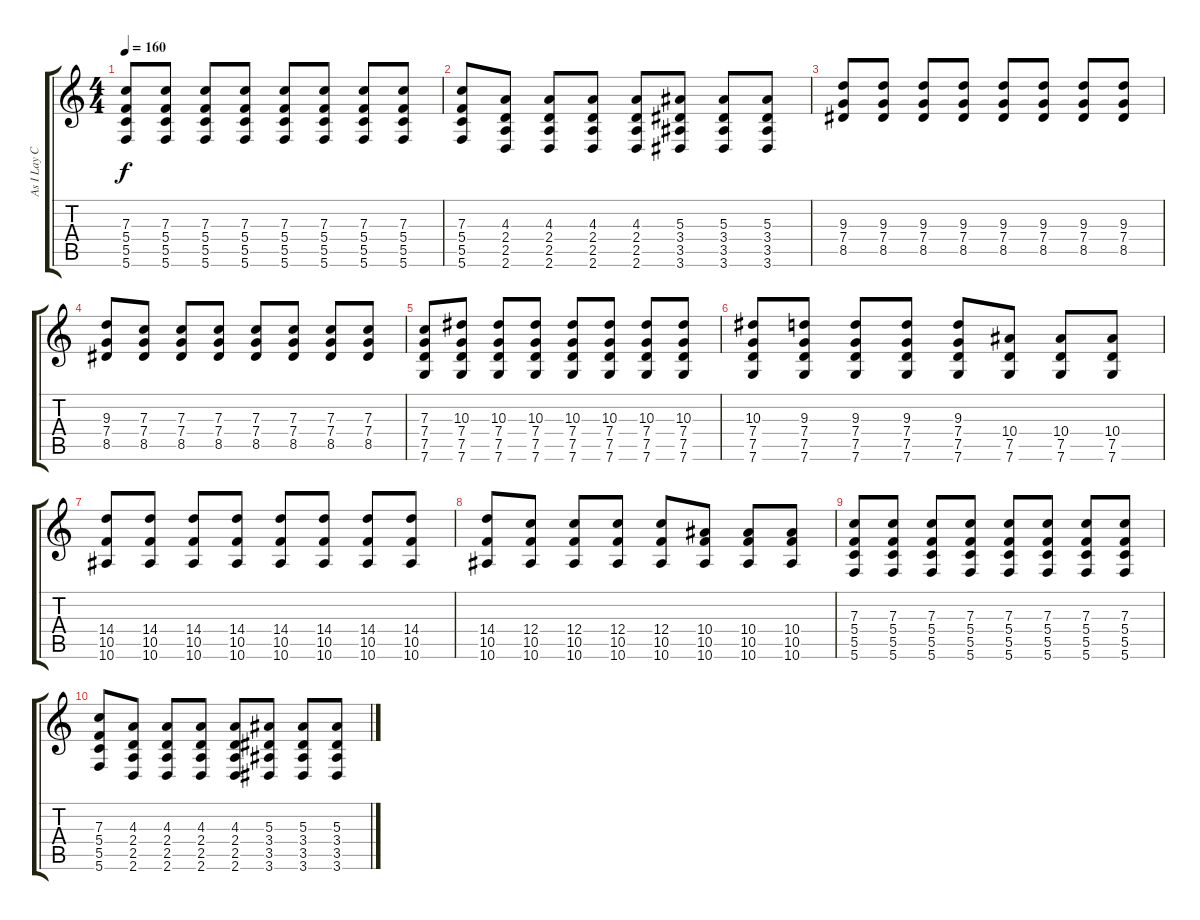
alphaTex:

\track ("As I Lay Curtis" "As I Lay C") {instrument overdrivenguitar}
\staff {score tabs}
\tuning (D4 A3 F3 C3 G2 C2) {hide}
\ts (4 4)
\tempo 160
\clef g2
\ks c
(7.3 5.4 5.5 5.6).8{dy f} (7.3 5.4 5.5 5.6).8 (7.3 5.4 5.5 5.6).8 (7.3 5.4 5.5 5.6).8 (7.3 5.4 5.5 5.6).8 (7.3 5.4 5.5 5.6).8 (7.3 5.4 5.5 5.6).8 (7.3 5.4 5.5 5.6).8 |
(7.3 5.4 5.5 5.6).8 (4.3 2.4 2.5 2.6).8 (4.3 2.4 2.5 2.6).8 (4.3 2.4 2.5 2.6).8 (4.3 2.4 2.5 2.6).8 (5.3 3.4 3.5 3.6).8 (5.3 3.4 3.5 3.6).8 (5.3 3.4 3.5 3.6).8 |
(9.3 7.4 8.5).8 (9.3 7.4 8.5).8 (9.3 7.4 8.5).8 (9.3 7.4 8.5).8 (9.3 7.4 8.5).8 (9.3 7.4 8.5).8 (9.3 7.4 8.5).8 (9.3 7.4 8.5).8 |
(9.3 7.4 8.5).8 (7.3 7.4 8.5).8 (7.3 7.4 8.5).8 (7.3 7.4 8.5).8 (7.3 7.4 8.5).8 (7.3 7.4 8.5).8 (7.3 7.4 8.5).8 (7.3 7.4 8.5).8 |
(7.3 7.4 7.5 7.6).8 (10.3 7.4 7.5 7.6).8 (10.3 7.4 7.5 7.6).8 (10.3 7.4 7.5 7.6).8 (10.3 7.4 7.5 7.6).8 (10.3 7.4 7.5 7.6).8 (10.3 7.4 7.5 7.6).8 (10.3 7.4 7.5 7.6).8 |
(10.3 7.4 7.5 7.6).8 (9.3 7.4 7.5 7.6).8 (9.3 7.4 7.5 7.6).8 (9.3 7.4 7.5 7.6).8 (9.3 7.4 7.5 7.6).8 (10.4 7.5 7.6).8 (10.4 7.5 7.6).8 (10.4 7.5 7.6).8 |
(14.4 10.5 10.6).8 (14.4 10.5 10.6).8 (14.4 10.5 10.6).8 (14.4 10.5 10.6).8 (14.4 10.5 10.6).8 (14.4 10.5 10.6).8 (14.4 10.5 10.6).8 (14.4 10.5 10.6).8 |
(14.4 10.5 10.6).8 (12.4 10.5 10.6).8 (12.4 10.5 10.6).8 (12.4 10.5 10.6).8 (12.4 10.5 10.6).8 (10.4 10.5 10.6).8 (10.4 10.5 10.6).8 (10.4 10.5 10.6).8 |
(7.3 5.4 5.5 5.6).8 (7.3 5.4 5.5 5.6).8 (7.3 5.4 5.5 5.6).8 (7.3 5.4 5.5 5.6).8 (7.3 5.4 5.5 5.6).8 (7.3 5.4 5.5 5.6).8 (7.3 5.4 5.5 5.6).8 (7.3 5.4 5.5 5.6).8 |
(7.3 5.4 5.5 5.6).8 (4.3 2.4 2.5 2.6).8 (4.3 2.4 2.5 2.6).8 (4.3 2.4 2.5 2.6).8 (4.3 2.4 2.5 2.6).8 (5.3 3.4 3.5 3.6).8 (5.3 3.4 3.5 3.6).8 (5.3 3.4 3.5 3.6).8
